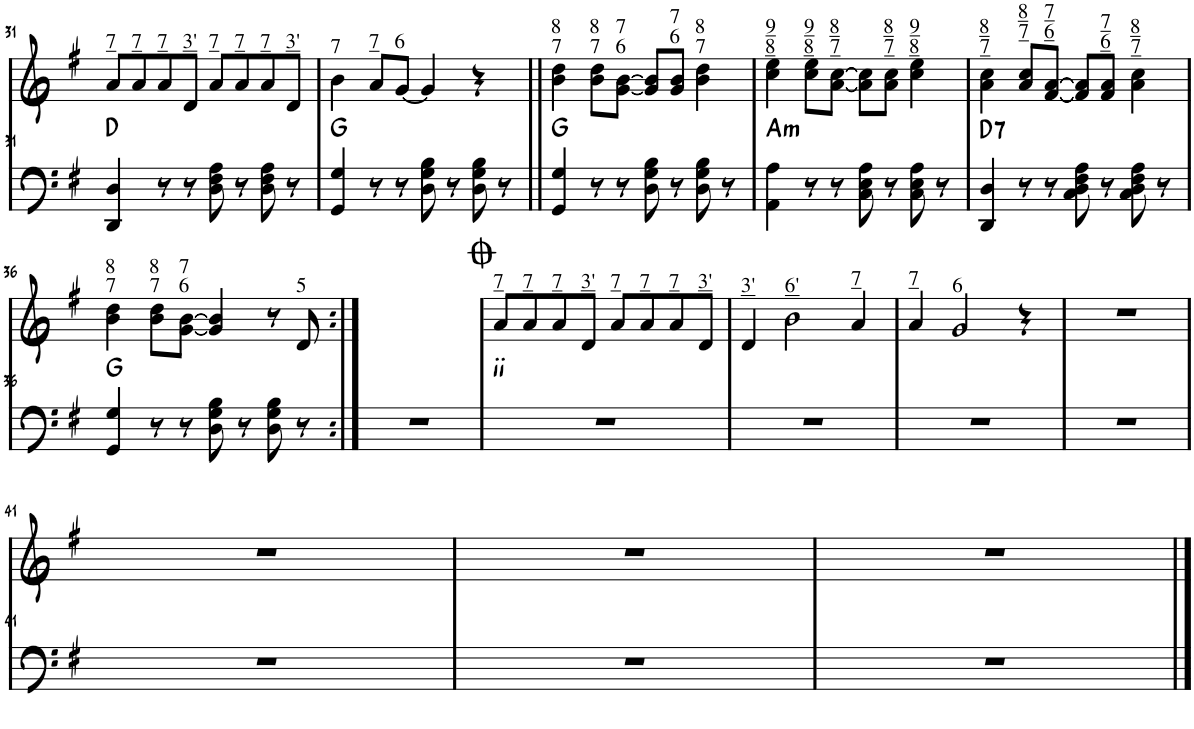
**kern	**kern	**harte
*part2	*part1	*part1
*staff2	*staff1	*
*I"Piano	*I"Accordéon	*
*I'Pno	*I'Acc	*
!!LO:PB:g=z
*clefF4	*clefG2	*
*k[f#]	*k[f#]	*
*M4/4	*M4/4	*
=31	=31	=31
!	!LO:TX:a:t=7	!
4DD/ 4D/	8a/L	D:maj
!	!LO:TX:a:t=7	!
.	8a/	.
!	!LO:TX:a:t=7	!
8r	8a/	.
!	!LO:TX:a:t=3'	!
8r	8d/J	.
!	!LO:TX:a:t=7	!
8D\ 8F#\ 8A\	8a/L	.
!	!LO:TX:a:t=7	!
8r	8a/	.
!	!LO:TX:a:t=7	!
8D\ 8F#\ 8A\	8a/	.
!	!LO:TX:a:t=3'	!
8r	8d/J	.
=32	=32	=32
!	!LO:TX:a:t=7	!
4GG/ 4G/	4b\	G:maj
!	!LO:TX:a:t=7	!
8r	8a/L	.
!	!LO:TX:a:t=6	!
8r	[8g/J	.
8D\ 8G\ 8B\	4g/]	.
8r	.	.
8D\ 8G\ 8B\	4r	.
8r	.	.
=33||	=33||	=33||
!	!LO:TX:a:t=7	!
!	!LO:TX:a:t=8	!
4GG/ 4G/	4b\ 4dd\	G:maj
!	!LO:TX:a:t=7	!
!	!LO:TX:a:t=8	!
8r	8b\ 8dd\L	.
!	!LO:TX:a:t=6	!
!	!LO:TX:a:t=7	!
8r	[8g\ [8b\J	.
8D\ 8G\ 8B\	8g/] 8b/]L	.
!	!LO:TX:a:t=6	!
!	!LO:TX:a:t=7	!
8r	8g/ 8b/J	.
!	!LO:TX:a:t=7	!
!	!LO:TX:a:t=8	!
8D\ 8G\ 8B\	4b\ 4dd\	.
8r	.	.
=34	=34	=34
!	!LO:TX:a:t=8	!
!	!LO:TX:a:t=9	!LO:H:kt=m
4AA\ 4A\	4cc\ 4ee\	A:min
!	!LO:TX:a:t=8	!
!	!LO:TX:a:t=9	!
8r	8cc\ 8ee\L	.
!	!LO:TX:a:t=7	!
!	!LO:TX:a:t=8	!
8r	[8a\ [8cc\J	.
8C\ 8E\ 8A\	8a\] 8cc\]L	.
!	!LO:TX:a:t=7	!
!	!LO:TX:a:t=8	!
8r	8a\ 8cc\J	.
!	!LO:TX:a:t=8	!
!	!LO:TX:a:t=9	!
8C\ 8E\ 8A\	4cc\ 4ee\	.
8r	.	.
=35	=35	=35
!	!LO:TX:a:t=7	!
!	!LO:TX:a:t=8	!LO:H:kt=7
4DD/ 4D/	4a\ 4cc\	D:7
!	!LO:TX:a:t=7	!
!	!LO:TX:a:t=8	!
8r	8a/ 8cc/L	.
!	!LO:TX:a:t=6	!
!	!LO:TX:a:t=7	!
8r	[8f#/ [8a/J	.
8C\ 8D\ 8F#\ 8A\	8f#/] 8a/]L	.
!	!LO:TX:a:t=6	!
!	!LO:TX:a:t=7	!
8r	8f#/ 8a/J	.
!	!LO:TX:a:t=7	!
!	!LO:TX:a:t=8	!
8C\ 8D\ 8F#\ 8A\	4a\ 4cc\	.
8r	.	.
!!LO:LB:g=z
=36	=36	=36
!	!LO:TX:a:t=7	!
!	!LO:TX:a:t=8	!
4GG/ 4G/	4b\ 4dd\	G:maj
!	!LO:TX:a:t=7	!
!	!LO:TX:a:t=8	!
8r	8b\ 8dd\L	.
!	!LO:TX:a:t=6	!
!	!LO:TX:a:t=7	!
8r	[8g\ [8b\J	.
8D\ 8G\ 8B\	4g/] 4b/]	.
8r	.	.
8D\ 8G\ 8B\	8r	.
!	!LO:TX:a:t=5	!
8r	8d/	.
=36X1:|!	=36X1:|!	=36X1:|!
1r	1r	.
=37	=37	=37
!	!LO:TX:a:t=7	!LO:H:kt=ii
1r	8a/L	N
!	!LO:TX:a:t=7	!
.	8a/	.
!	!LO:TX:a:t=7	!
.	8a/	.
!	!LO:TX:a:t=3'	!
.	8d/J	.
!	!LO:TX:a:t=7	!
.	8a/L	.
!	!LO:TX:a:t=7	!
.	8a/	.
!	!LO:TX:a:t=7	!
.	8a/	.
!	!LO:TX:a:t=3'	!
.	8d/J	.
=38	=38	=38
!	!LO:TX:a:t=3'	!
1r	4d/	.
!	!LO:TX:a:t=6'	!
.	2b\	.
!	!LO:TX:a:t=7	!
.	4a/	.
=39	=39	=39
!	!LO:TX:a:t=7	!
1r	4a/	.
!	!LO:TX:a:t=6	!
.	2g/	.
.	4r	.
=40	=40	=40
1r	1r	.
!!LO:LB:g=z
=41	=41	=41
1r	1r	.
=42	=42	=42
1r	1r	.
=43	=43	=43
1r	1r	.
==	==	==
*-	*-	*-
